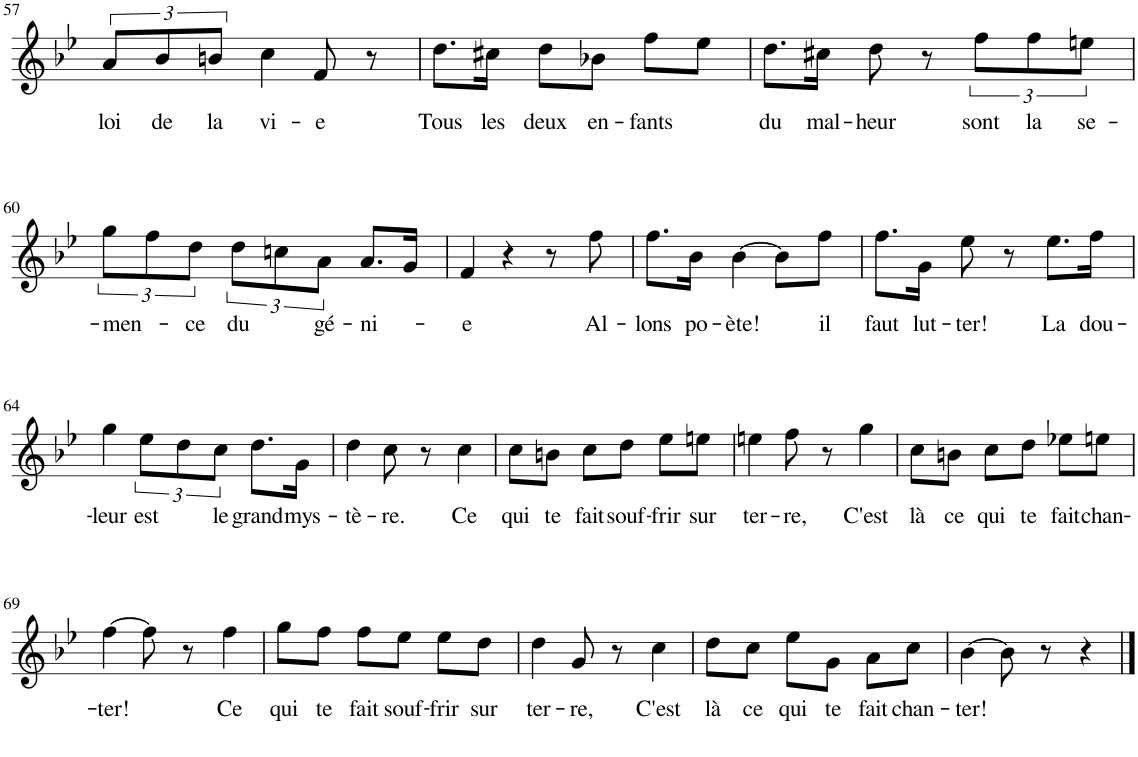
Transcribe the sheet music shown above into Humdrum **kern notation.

**kern	**text
*part1	*part1
*staff1	*staff1
*I"Piano	*
*I'Pno	*
!!LO:PB:g=z
*clefG2	*
*k[b-e-]	*
*M3/4	*
=57	=57
!	!LO:LY:b
12a/L	loi
!	!LO:LY:b
12b-/	de
!	!LO:LY:b
12bn/J	la
!	!LO:LY:b
4cc\	vi-
!	!LO:LY:b
8f/	-e
8r	.
=58	=58
!	!LO:LY:b
8.dd\L	Tous
!	!LO:LY:b
16cc#X\Jk	les
!	!LO:LY:b
8dd\L	deux
!	!LO:LY:b
8b-X\J	en-
!	!LO:LY:b
8ff\L	-fants
8ee-\J	.
=59	=59
!	!LO:LY:b
8.dd\L	du
!	!LO:LY:b
16cc#X\Jk	mal-
!	!LO:LY:b
8dd\	-heur
8r	.
!	!LO:LY:b
12ff\L	sont
!	!LO:LY:b
12ff\	la
!	!LO:LY:b
12een\J	se-
!!LO:LB:g=z
=60	=60
!	!LO:LY:b
12gg\L	-men-
12ff\	.
!	!LO:LY:b
12dd\J	-ce
!	!LO:LY:b
12dd\L	du
12ccn\	.
!	!LO:LY:b
12a\J	gé-
!	!LO:LY:b
8.a/L	-ni-
16g/Jk	.
=61	=61
!	!LO:LY:b
4f/	-e
4r	.
8r	.
!	!LO:LY:b
8ff\	Al-
=62	=62
!	!LO:LY:b
8.ff\L	-lons
!	!LO:LY:b
16b-\Jk	po-
!	!LO:LY:b
[4b-\	-ète!
8b-\L]	.
!	!LO:LY:b
8ff\J	il
=63	=63
!	!LO:LY:b
8.ff\L	faut
!	!LO:LY:b
16g\Jk	lut-
!	!LO:LY:b
8ee-\	-ter!
8r	.
!	!LO:LY:b
8.ee-\L	La
!	!LO:LY:b
16ff\Jk	dou-
!!LO:LB:g=z
=64	=64
!	!LO:LY:b
4gg\	-leur
!	!LO:LY:b
12ee-\L	est
12dd\	.
!	!LO:LY:b
12cc\J	le
!	!LO:LY:b
8.dd\L	grand
!	!LO:LY:b
16g\Jk	mys-
=65	=65
!	!LO:LY:b
4dd\	-tè-
!	!LO:LY:b
8cc\	-re.
8r	.
!	!LO:LY:b
4cc\	Ce
=66	=66
!	!LO:LY:b
8cc\L	qui
!	!LO:LY:b
8bn\J	te
!	!LO:LY:b
8cc\L	fait
!	!LO:LY:b
8dd\J	souf-
!	!LO:LY:b
8ee-\L	-frir
!	!LO:LY:b
8een\J	sur
=67	=67
!	!LO:LY:b
4een\	ter-
!	!LO:LY:b
8ff\	-re,
8r	.
!	!LO:LY:b
4gg\	C'est
=68	=68
!	!LO:LY:b
8cc\L	là
!	!LO:LY:b
8bn\J	ce
!	!LO:LY:b
8cc\L	qui
!	!LO:LY:b
8dd\J	te
!	!LO:LY:b
8ee-X\L	fait
!	!LO:LY:b
8een\J	chan-
!!LO:LB:g=z
=69	=69
!	!LO:LY:b
[4ff\	-ter!
8ff\]	.
8r	.
!	!LO:LY:b
4ff\	Ce
=70	=70
!	!LO:LY:b
8gg\L	qui
!	!LO:LY:b
8ff\J	te
!	!LO:LY:b
8ff\L	fait
!	!LO:LY:b
8ee-\J	souf-
!	!LO:LY:b
8ee-\L	-frir
!	!LO:LY:b
8dd\J	sur
=71	=71
!	!LO:LY:b
4dd\	ter-
!	!LO:LY:b
8g/	-re,
8r	.
!	!LO:LY:b
4cc\	C'est
=72	=72
!	!LO:LY:b
8dd\L	là
!	!LO:LY:b
8cc\J	ce
!	!LO:LY:b
8ee-\L	qui
!	!LO:LY:b
8g\J	te
!	!LO:LY:b
8a\L	fait
!	!LO:LY:b
8cc\J	chan-
=73	=73
!	!LO:LY:b
[4b-\	-ter!
8b-\]	.
8r	.
4r	.
==	==
*-	*-
